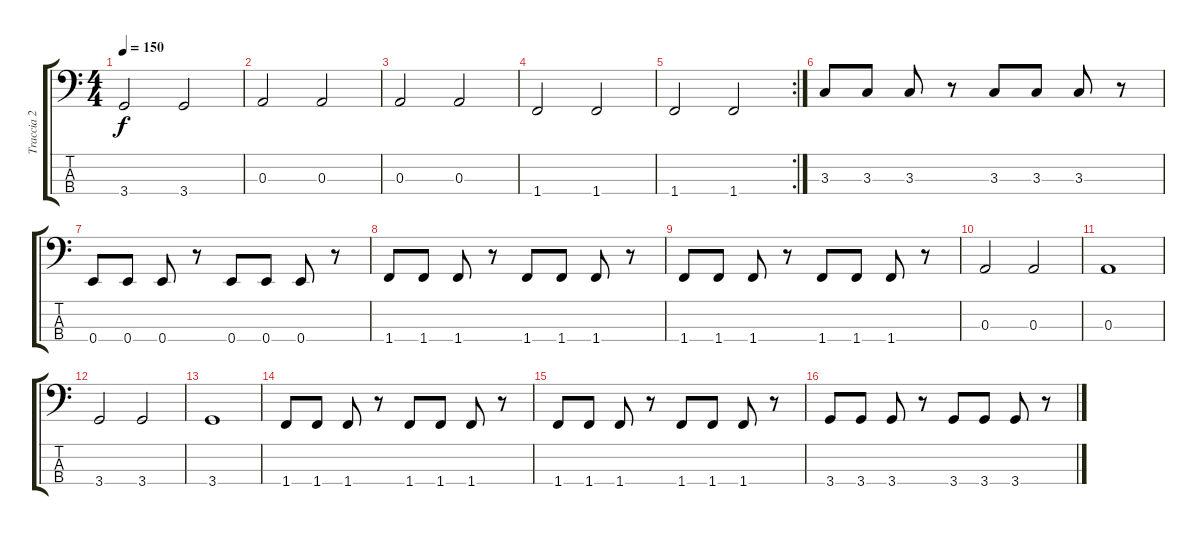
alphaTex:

\track ("Traccia 2" "Traccia 2") {instrument acousticbass}
\staff {score tabs}
\tuning (G2 D2 A1 E1) {hide}
\ts (4 4)
\tempo 150
\clef f4
\ks c
3.4.2{dy f} 3.4.2 |
0.3.2 0.3.2 |
0.3.2 0.3.2 |
1.4.2 1.4.2 |
\rc 2
1.4.2 1.4.2 |
3.3.8 3.3.8 3.3.8 r.8 3.3.8 3.3.8 3.3.8 r.8 |
0.4.8 0.4.8 0.4.8 r.8 0.4.8 0.4.8 0.4.8 r.8 |
1.4.8 1.4.8 1.4.8 r.8 1.4.8 1.4.8 1.4.8 r.8 |
1.4.8 1.4.8 1.4.8 r.8 1.4.8 1.4.8 1.4.8 r.8 |
0.3.2 0.3.2 |
0.3.1 |
3.4.2 3.4.2 |
3.4.1 |
1.4.8 1.4.8 1.4.8 r.8 1.4.8 1.4.8 1.4.8 r.8 |
1.4.8 1.4.8 1.4.8 r.8 1.4.8 1.4.8 1.4.8 r.8 |
3.4.8 3.4.8 3.4.8 r.8 3.4.8 3.4.8 3.4.8 r.8
